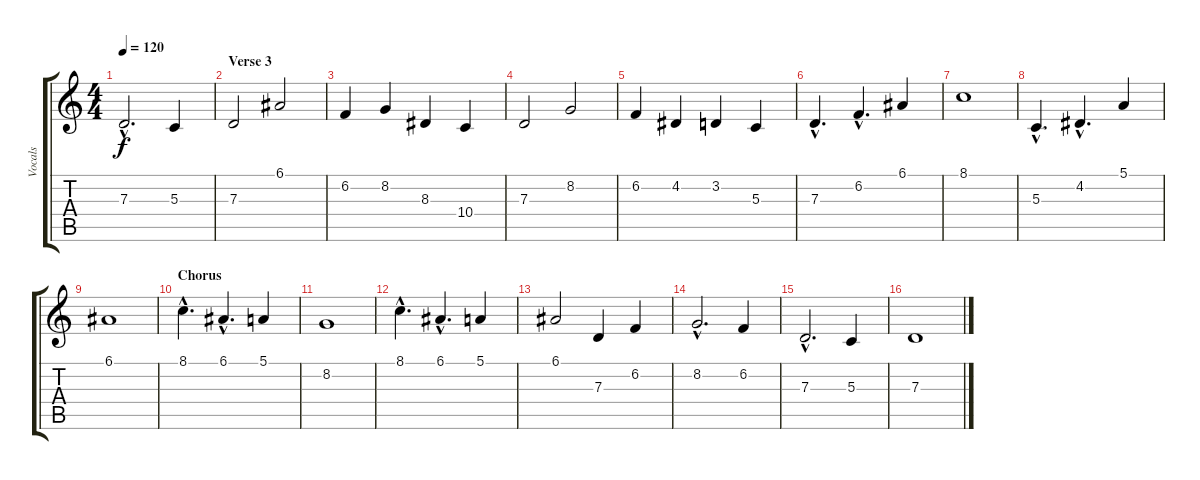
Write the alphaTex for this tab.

\track ("Vocals" "Vocals") {instrument lead6voice}
\staff {score tabs}
\tuning (E4 B3 G3 D3 A2 E2) {hide}
\ts (4 4)
\tempo 120
\clef g2
\ks c
7.3{hac t}.2{d dy f} 5.3.4 |
\section ("" "Verse 3")
7.3.2 6.1.2 |
6.2.4 8.2.4 8.3.4 10.4.4 |
7.3.2 8.2.2 |
6.2.4 4.2.4 3.2.4 5.3.4 |
7.3{hac}.4{d} 6.2{hac}.4{d} 6.1.4 |
8.1.1 |
5.3{hac}.4{d} 4.2{hac}.4{d} 5.1.4 |
6.1.1 |
\section ("" "Chorus")
8.1{hac}.4{d} 6.1{hac}.4{d} 5.1.4 |
8.2.1 |
8.1{hac}.4{d} 6.1{hac}.4{d} 5.1.4 |
6.1.2 7.3.4 6.2.4 |
8.2{hac}.2{d} 6.2.4 |
7.3{hac}.2{d} 5.3.4 |
7.3.1
